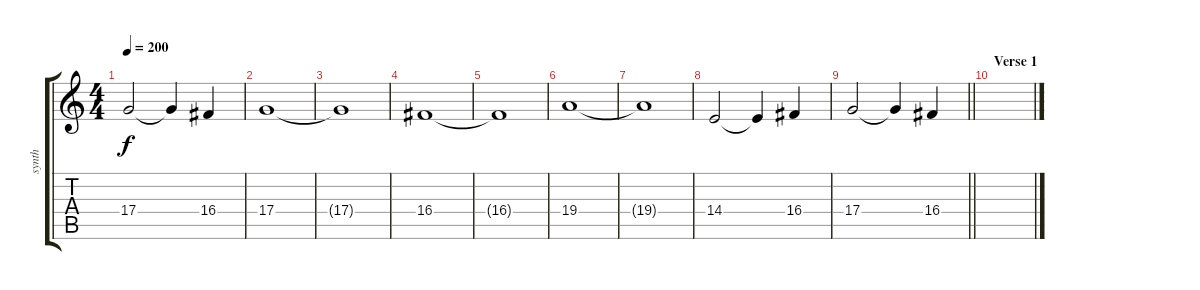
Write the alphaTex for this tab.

\track ("synth" "synth") {instrument pad8sweep}
\staff {score tabs}
\tuning (E4 B3 G3 D3 A2 E2) {hide}
\ts (4 4)
\tempo 200
\clef g2
\ks c
17.4.2{dy f} 17.4{t}.4 16.4.4 |
17.4.1 |
17.4{t}.1 |
16.4.1 |
16.4{t}.1 |
19.4.1 |
19.4{t}.1 |
14.4.2 14.4{t}.4 16.4.4 |
\barLineRight lightlight
17.4.2 17.4{t}.4 16.4.4 |
\section ("" "Verse 1")
